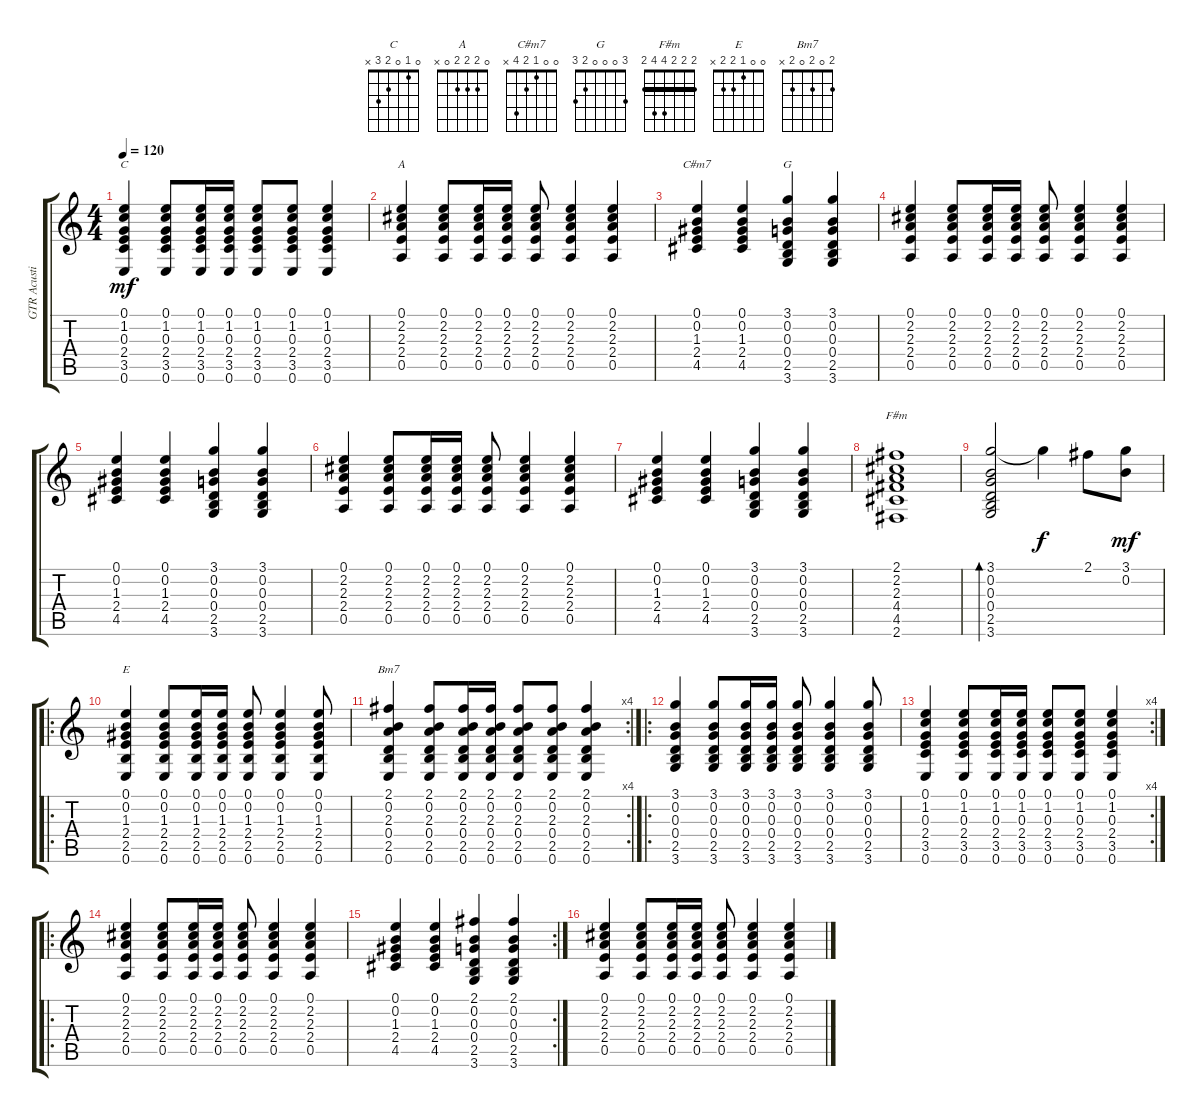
\track ("GTR Acustica" "GTR Acusti") {instrument acousticguitarsteel}
\staff {score tabs}
\tuning (E4 B3 G3 D3 A2 E2) {hide}
\chord ("C" 0 1 0 2 3 x)
\chord ("A" 0 2 2 2 0 x)
\chord ("C#m7" 0 0 1 2 4 x)
\chord ("G" 3 0 0 0 2 3)
\chord ("F#m" 2 2 2 4 4 2) {barre 2}
\chord ("E" 0 0 1 2 2 x)
\chord ("Bm7" 2 0 2 0 2 x)
\ts (4 4)
\tempo 120
\clef g2
\ks c
(0.1 1.2 0.3 2.4 3.5 0.6).4{ch "C" dy mf} (0.1 1.2 0.3 2.4 3.5 0.6).8 (0.1 1.2 0.3 2.4 3.5 0.6).16 (0.1 1.2 0.3 2.4 3.5 0.6).16 (0.1 1.2 0.3 2.4 3.5 0.6).8 (0.1 1.2 0.3 2.4 3.5 0.6).8 (0.1 1.2 0.3 2.4 3.5 0.6).4 |
(0.1 2.2 2.3 2.4 0.5).4{ch "A"} (0.1 2.2 2.3 2.4 0.5).8 (0.1 2.2 2.3 2.4 0.5).16 (0.1 2.2 2.3 2.4 0.5).16 (0.1 2.2 2.3 2.4 0.5).8 (0.1 2.2 2.3 2.4 0.5).4 (0.1 2.2 2.3 2.4 0.5).4 |
(0.1 0.2 1.3 2.4 4.5).4{ch "C#m7"} (0.1 0.2 1.3 2.4 4.5).4 (3.1 0.2 0.3 0.4 2.5 3.6).4{ch "G"} (3.1 0.2 0.3 0.4 2.5 3.6).4 |
(0.1 2.2 2.3 2.4 0.5).4 (0.1 2.2 2.3 2.4 0.5).8 (0.1 2.2 2.3 2.4 0.5).16 (0.1 2.2 2.3 2.4 0.5).16 (0.1 2.2 2.3 2.4 0.5).8 (0.1 2.2 2.3 2.4 0.5).4 (0.1 2.2 2.3 2.4 0.5).4 |
(0.1 0.2 1.3 2.4 4.5).4 (0.1 0.2 1.3 2.4 4.5).4 (3.1 0.2 0.3 0.4 2.5 3.6).4 (3.1 0.2 0.3 0.4 2.5 3.6).4 |
(0.1 2.2 2.3 2.4 0.5).4 (0.1 2.2 2.3 2.4 0.5).8 (0.1 2.2 2.3 2.4 0.5).16 (0.1 2.2 2.3 2.4 0.5).16 (0.1 2.2 2.3 2.4 0.5).8 (0.1 2.2 2.3 2.4 0.5).4 (0.1 2.2 2.3 2.4 0.5).4 |
(0.1 0.2 1.3 2.4 4.5).4 (0.1 0.2 1.3 2.4 4.5).4 (3.1 0.2 0.3 0.4 2.5 3.6).4 (3.1 0.2 0.3 0.4 2.5 3.6).4 |
(2.1 2.2 2.3 4.4 4.5 2.6).1{ch "F#m"} |
(3.1 0.2 0.3 0.4 2.5 3.6).2{bd 60} 3.1{t}.4{dy f} 2.1.8 (3.1 0.2).8{dy mf} |
\ro
(0.1 0.2 1.3 2.4 2.5 0.6).4{ch "E"} (0.1 0.2 1.3 2.4 2.5 0.6).8 (0.1 0.2 1.3 2.4 2.5 0.6).16 (0.1 0.2 1.3 2.4 2.5 0.6).16 (0.1 0.2 1.3 2.4 2.5 0.6).8 (0.1 0.2 1.3 2.4 2.5 0.6).4 (0.1 0.2 1.3 2.4 2.5 0.6).8 |
\rc 4
(2.1 0.2 2.3 0.4 2.5 0.6).4{ch "Bm7"} (2.1 0.2 2.3 0.4 2.5 0.6).8 (2.1 0.2 2.3 0.4 2.5 0.6).16 (2.1 0.2 2.3 0.4 2.5 0.6).16 (2.1 0.2 2.3 0.4 2.5 0.6).8 (2.1 0.2 2.3 0.4 2.5 0.6).8 (2.1 0.2 2.3 0.4 2.5 0.6).4 |
\ro
(3.1 0.2 0.3 0.4 2.5 3.6).4 (3.1 0.2 0.3 0.4 2.5 3.6).8 (3.1 0.2 0.3 0.4 2.5 3.6).16 (3.1 0.2 0.3 0.4 2.5 3.6).16 (3.1 0.2 0.3 0.4 2.5 3.6).8 (3.1 0.2 0.3 0.4 2.5 3.6).4 (3.1 0.2 0.3 0.4 2.5 3.6).8 |
\rc 4
(0.1 1.2 0.3 2.4 3.5 0.6).4 (0.1 1.2 0.3 2.4 3.5 0.6).8 (0.1 1.2 0.3 2.4 3.5 0.6).16 (0.1 1.2 0.3 2.4 3.5 0.6).16 (0.1 1.2 0.3 2.4 3.5 0.6).8 (0.1 1.2 0.3 2.4 3.5 0.6).8 (0.1 1.2 0.3 2.4 3.5 0.6).4 |
\ro
(0.1 2.2 2.3 2.4 0.5).4 (0.1 2.2 2.3 2.4 0.5).8 (0.1 2.2 2.3 2.4 0.5).16 (0.1 2.2 2.3 2.4 0.5).16 (0.1 2.2 2.3 2.4 0.5).8 (0.1 2.2 2.3 2.4 0.5).4 (0.1 2.2 2.3 2.4 0.5).4 |
\rc 2
(0.1 0.2 1.3 2.4 4.5).4 (0.1 0.2 1.3 2.4 4.5).4 (2.1 0.2 0.3 0.4 2.5 3.6).4 (2.1 0.2 0.3 0.4 2.5 3.6).4 |
(0.1 2.2 2.3 2.4 0.5).4 (0.1 2.2 2.3 2.4 0.5).8 (0.1 2.2 2.3 2.4 0.5).16 (0.1 2.2 2.3 2.4 0.5).16 (0.1 2.2 2.3 2.4 0.5).8 (0.1 2.2 2.3 2.4 0.5).4 (0.1 2.2 2.3 2.4 0.5).4
